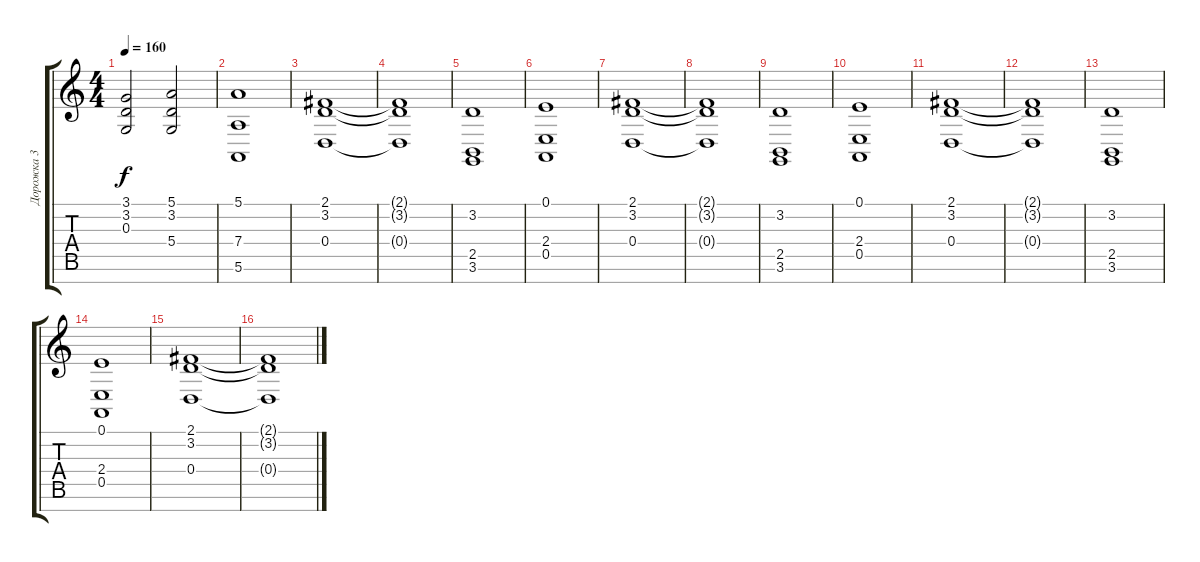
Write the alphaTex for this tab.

\track ("Дорожка 3" "Дорожка 3") {instrument stringensemble1}
\staff {score tabs}
\tuning (E4 B3 G3 D3 A2 E2 B1) {hide}
\ts (4 4)
\tempo 160
\clef g2
\ks c
(3.1 3.2 0.3).2{dy f} (5.1 3.2 5.4).2 |
(5.1 7.4 5.6).1 |
(2.1 3.2 0.4).1 |
(2.1{t} 3.2{t} 0.4{t}).1 |
(3.2 2.5 3.6).1 |
(0.1 2.4 0.5).1 |
(2.1 3.2 0.4).1 |
(2.1{t} 3.2{t} 0.4{t}).1 |
(3.2 2.5 3.6).1 |
(0.1 2.4 0.5).1 |
(2.1 3.2 0.4).1 |
(2.1{t} 3.2{t} 0.4{t}).1 |
(3.2 2.5 3.6).1 |
(0.1 2.4 0.5).1 |
(2.1 3.2 0.4).1 |
(2.1{t} 3.2{t} 0.4{t}).1
